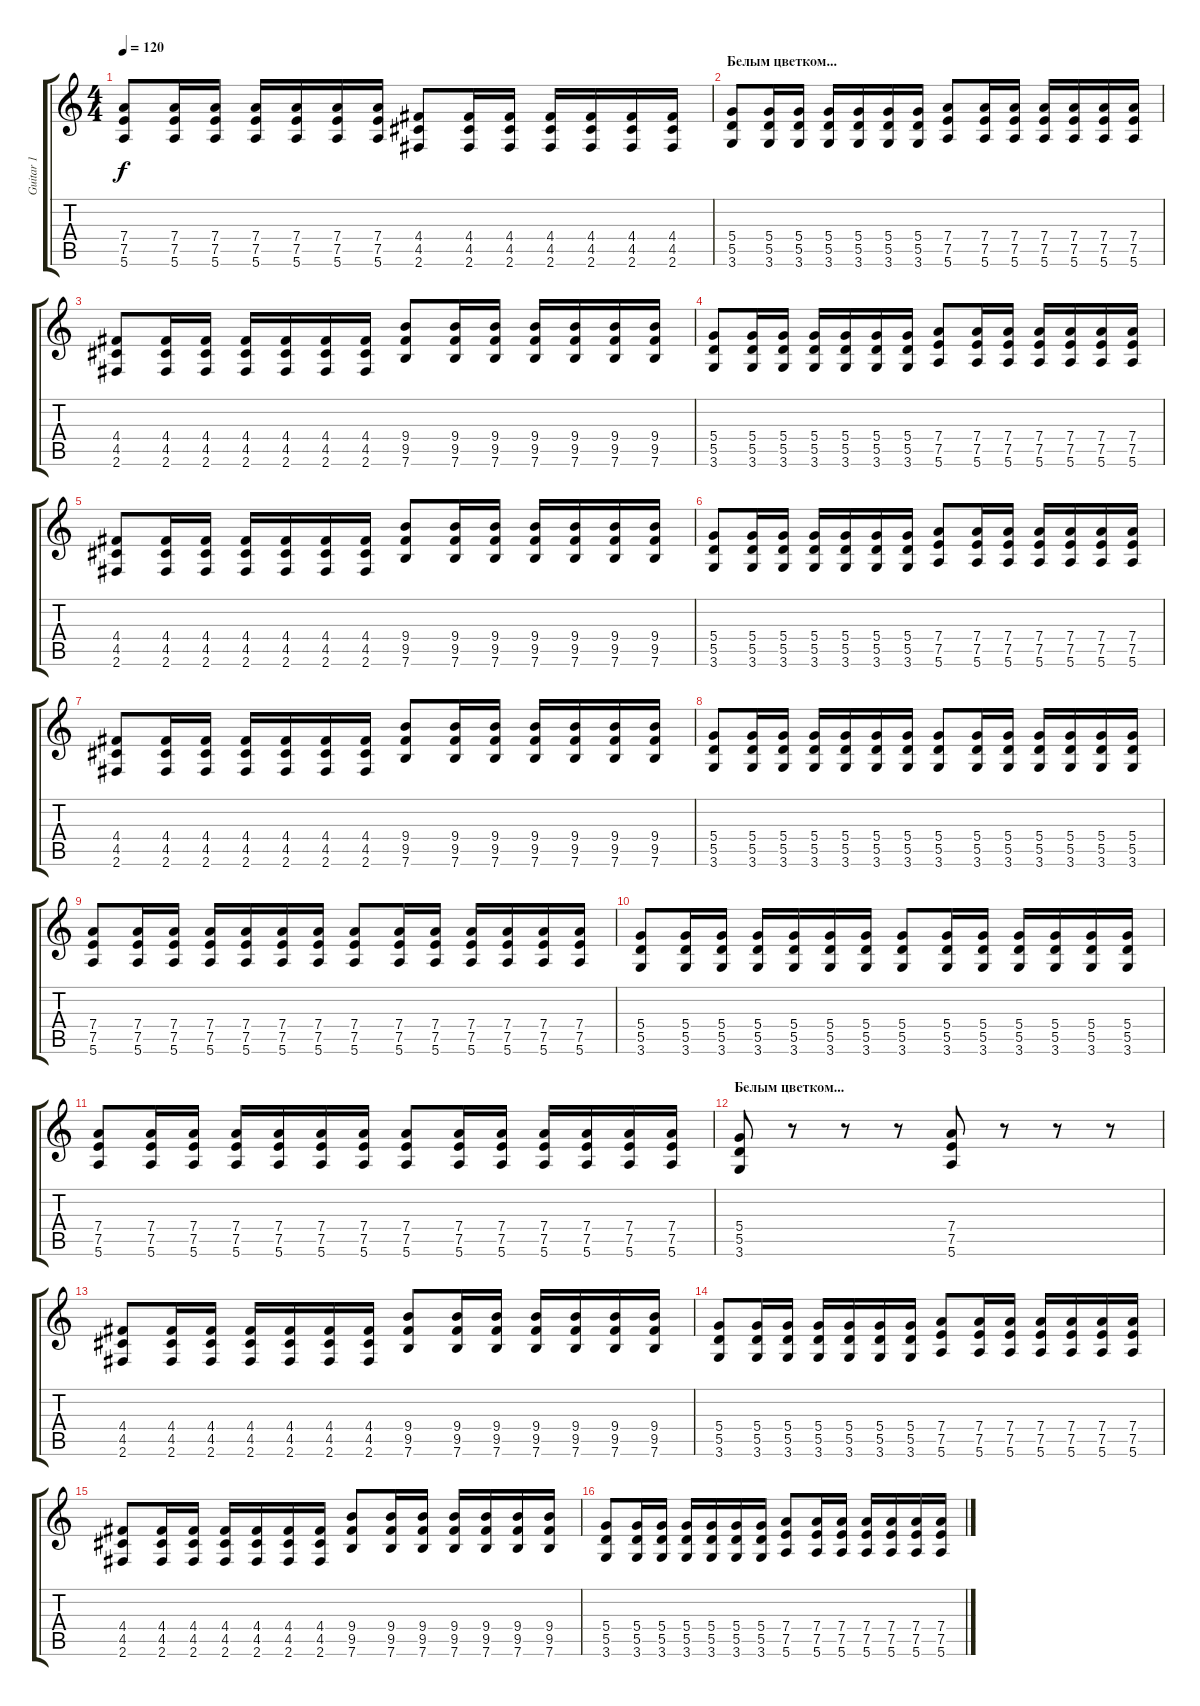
\track ("Guitar 1" "Guitar 1") {instrument distortionguitar}
\staff {score tabs}
\tuning (E4 B3 G3 D3 A2 E2) {hide}
\ts (4 4)
\tempo 120
\clef g2
\ks c
(7.4 7.5 5.6).8{dy f} (7.4 7.5 5.6).16 (7.4 7.5 5.6).16 (7.4 7.5 5.6).16 (7.4 7.5 5.6).16 (7.4 7.5 5.6).16 (7.4 7.5 5.6).16 (4.4 4.5 2.6).8 (4.4 4.5 2.6).16 (4.4 4.5 2.6).16 (4.4 4.5 2.6).16 (4.4 4.5 2.6).16 (4.4 4.5 2.6).16 (4.4 4.5 2.6).16 |
\section ("" "Белым цветком...")
(5.4 5.5 3.6).8 (5.4 5.5 3.6).16 (5.4 5.5 3.6).16 (5.4 5.5 3.6).16 (5.4 5.5 3.6).16 (5.4 5.5 3.6).16 (5.4 5.5 3.6).16 (7.4 7.5 5.6).8 (7.4 7.5 5.6).16 (7.4 7.5 5.6).16 (7.4 7.5 5.6).16 (7.4 7.5 5.6).16 (7.4 7.5 5.6).16 (7.4 7.5 5.6).16 |
(4.4 4.5 2.6).8 (4.4 4.5 2.6).16 (4.4 4.5 2.6).16 (4.4 4.5 2.6).16 (4.4 4.5 2.6).16 (4.4 4.5 2.6).16 (4.4 4.5 2.6).16 (9.4 9.5 7.6).8 (9.4 9.5 7.6).16 (9.4 9.5 7.6).16 (9.4 9.5 7.6).16 (9.4 9.5 7.6).16 (9.4 9.5 7.6).16 (9.4 9.5 7.6).16 |
(5.4 5.5 3.6).8 (5.4 5.5 3.6).16 (5.4 5.5 3.6).16 (5.4 5.5 3.6).16 (5.4 5.5 3.6).16 (5.4 5.5 3.6).16 (5.4 5.5 3.6).16 (7.4 7.5 5.6).8 (7.4 7.5 5.6).16 (7.4 7.5 5.6).16 (7.4 7.5 5.6).16 (7.4 7.5 5.6).16 (7.4 7.5 5.6).16 (7.4 7.5 5.6).16 |
(4.4 4.5 2.6).8 (4.4 4.5 2.6).16 (4.4 4.5 2.6).16 (4.4 4.5 2.6).16 (4.4 4.5 2.6).16 (4.4 4.5 2.6).16 (4.4 4.5 2.6).16 (9.4 9.5 7.6).8 (9.4 9.5 7.6).16 (9.4 9.5 7.6).16 (9.4 9.5 7.6).16 (9.4 9.5 7.6).16 (9.4 9.5 7.6).16 (9.4 9.5 7.6).16 |
(5.4 5.5 3.6).8 (5.4 5.5 3.6).16 (5.4 5.5 3.6).16 (5.4 5.5 3.6).16 (5.4 5.5 3.6).16 (5.4 5.5 3.6).16 (5.4 5.5 3.6).16 (7.4 7.5 5.6).8 (7.4 7.5 5.6).16 (7.4 7.5 5.6).16 (7.4 7.5 5.6).16 (7.4 7.5 5.6).16 (7.4 7.5 5.6).16 (7.4 7.5 5.6).16 |
(4.4 4.5 2.6).8 (4.4 4.5 2.6).16 (4.4 4.5 2.6).16 (4.4 4.5 2.6).16 (4.4 4.5 2.6).16 (4.4 4.5 2.6).16 (4.4 4.5 2.6).16 (9.4 9.5 7.6).8 (9.4 9.5 7.6).16 (9.4 9.5 7.6).16 (9.4 9.5 7.6).16 (9.4 9.5 7.6).16 (9.4 9.5 7.6).16 (9.4 9.5 7.6).16 |
(5.4 5.5 3.6).8 (5.4 5.5 3.6).16 (5.4 5.5 3.6).16 (5.4 5.5 3.6).16 (5.4 5.5 3.6).16 (5.4 5.5 3.6).16 (5.4 5.5 3.6).16 (5.4 5.5 3.6).8 (5.4 5.5 3.6).16 (5.4 5.5 3.6).16 (5.4 5.5 3.6).16 (5.4 5.5 3.6).16 (5.4 5.5 3.6).16 (5.4 5.5 3.6).16 |
(7.4 7.5 5.6).8 (7.4 7.5 5.6).16 (7.4 7.5 5.6).16 (7.4 7.5 5.6).16 (7.4 7.5 5.6).16 (7.4 7.5 5.6).16 (7.4 7.5 5.6).16 (7.4 7.5 5.6).8 (7.4 7.5 5.6).16 (7.4 7.5 5.6).16 (7.4 7.5 5.6).16 (7.4 7.5 5.6).16 (7.4 7.5 5.6).16 (7.4 7.5 5.6).16 |
(5.4 5.5 3.6).8 (5.4 5.5 3.6).16 (5.4 5.5 3.6).16 (5.4 5.5 3.6).16 (5.4 5.5 3.6).16 (5.4 5.5 3.6).16 (5.4 5.5 3.6).16 (5.4 5.5 3.6).8 (5.4 5.5 3.6).16 (5.4 5.5 3.6).16 (5.4 5.5 3.6).16 (5.4 5.5 3.6).16 (5.4 5.5 3.6).16 (5.4 5.5 3.6).16 |
(7.4 7.5 5.6).8 (7.4 7.5 5.6).16 (7.4 7.5 5.6).16 (7.4 7.5 5.6).16 (7.4 7.5 5.6).16 (7.4 7.5 5.6).16 (7.4 7.5 5.6).16 (7.4 7.5 5.6).8 (7.4 7.5 5.6).16 (7.4 7.5 5.6).16 (7.4 7.5 5.6).16 (7.4 7.5 5.6).16 (7.4 7.5 5.6).16 (7.4 7.5 5.6).16 |
\section ("" "Белым цветком...")
(5.4 5.5 3.6).8 r.8 r.8 r.8 (7.4 7.5 5.6).8 r.8 r.8 r.8 |
(4.4 4.5 2.6).8 (4.4 4.5 2.6).16 (4.4 4.5 2.6).16 (4.4 4.5 2.6).16 (4.4 4.5 2.6).16 (4.4 4.5 2.6).16 (4.4 4.5 2.6).16 (9.4 9.5 7.6).8 (9.4 9.5 7.6).16 (9.4 9.5 7.6).16 (9.4 9.5 7.6).16 (9.4 9.5 7.6).16 (9.4 9.5 7.6).16 (9.4 9.5 7.6).16 |
(5.4 5.5 3.6).8 (5.4 5.5 3.6).16 (5.4 5.5 3.6).16 (5.4 5.5 3.6).16 (5.4 5.5 3.6).16 (5.4 5.5 3.6).16 (5.4 5.5 3.6).16 (7.4 7.5 5.6).8 (7.4 7.5 5.6).16 (7.4 7.5 5.6).16 (7.4 7.5 5.6).16 (7.4 7.5 5.6).16 (7.4 7.5 5.6).16 (7.4 7.5 5.6).16 |
(4.4 4.5 2.6).8 (4.4 4.5 2.6).16 (4.4 4.5 2.6).16 (4.4 4.5 2.6).16 (4.4 4.5 2.6).16 (4.4 4.5 2.6).16 (4.4 4.5 2.6).16 (9.4 9.5 7.6).8 (9.4 9.5 7.6).16 (9.4 9.5 7.6).16 (9.4 9.5 7.6).16 (9.4 9.5 7.6).16 (9.4 9.5 7.6).16 (9.4 9.5 7.6).16 |
(5.4 5.5 3.6).8 (5.4 5.5 3.6).16 (5.4 5.5 3.6).16 (5.4 5.5 3.6).16 (5.4 5.5 3.6).16 (5.4 5.5 3.6).16 (5.4 5.5 3.6).16 (7.4 7.5 5.6).8 (7.4 7.5 5.6).16 (7.4 7.5 5.6).16 (7.4 7.5 5.6).16 (7.4 7.5 5.6).16 (7.4 7.5 5.6).16 (7.4 7.5 5.6).16
